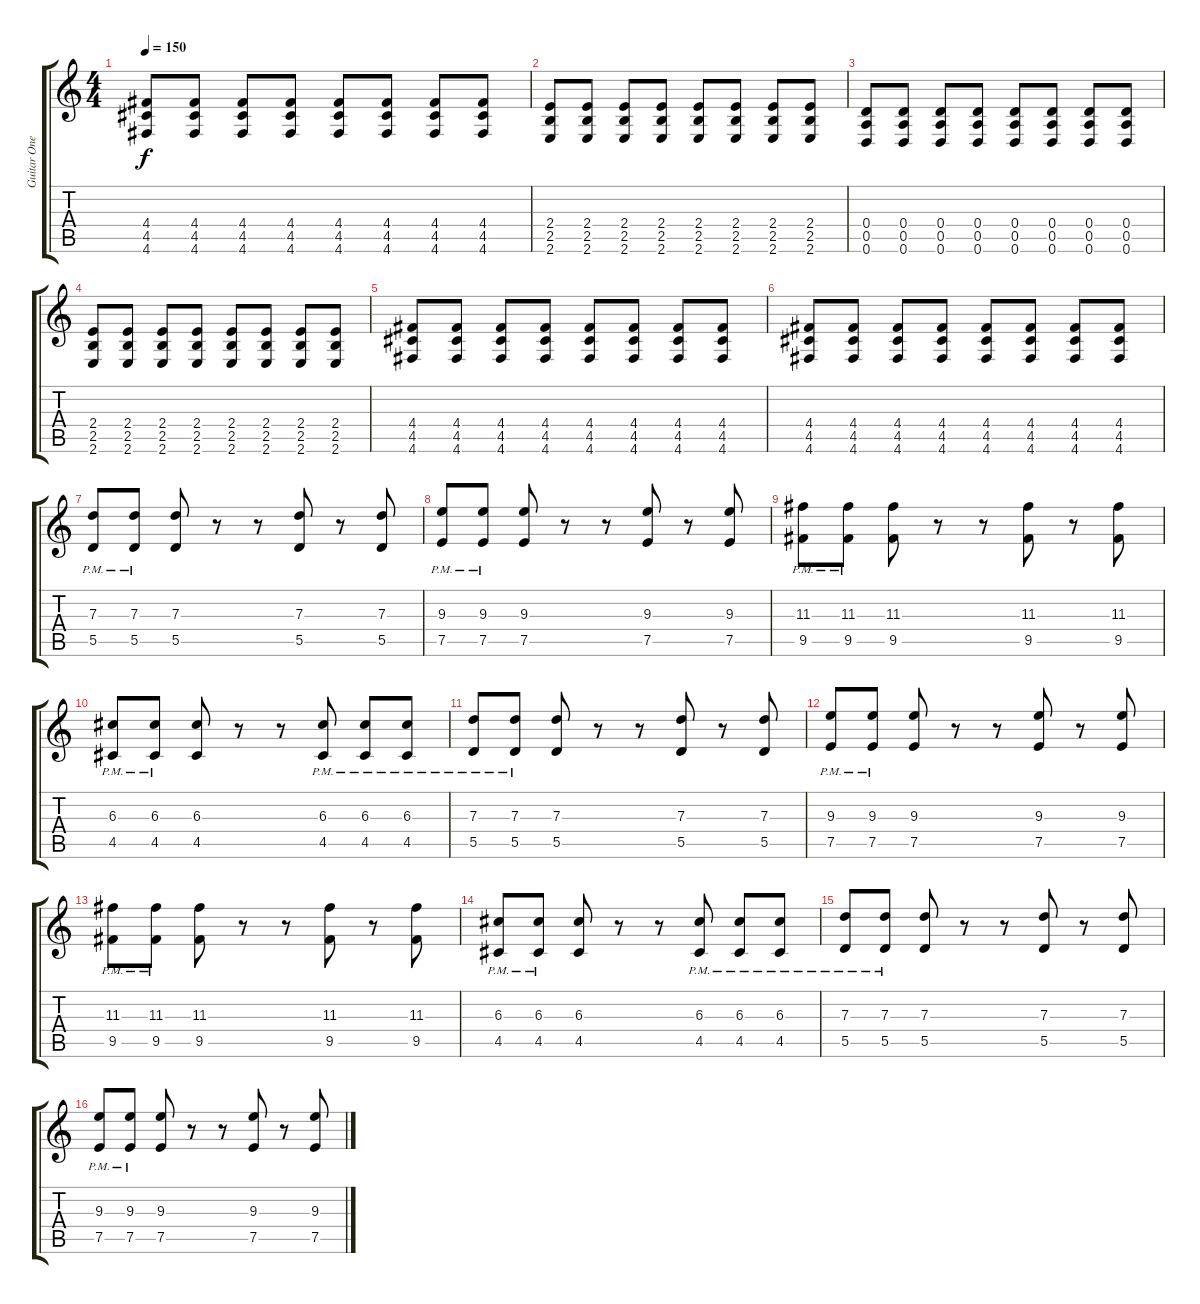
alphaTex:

\track ("Guitar One Double" "Guitar One") {instrument overdrivenguitar}
\staff {score tabs}
\tuning (E4 B3 G3 D3 A2 D2) {hide}
\ts (4 4)
\tempo 150
\clef g2
\ks c
(4.4 4.5 4.6).8{dy f} (4.4 4.5 4.6).8 (4.4 4.5 4.6).8 (4.4 4.5 4.6).8 (4.4 4.5 4.6).8 (4.4 4.5 4.6).8 (4.4 4.5 4.6).8 (4.4 4.5 4.6).8 |
(2.4 2.5 2.6).8 (2.4 2.5 2.6).8 (2.4 2.5 2.6).8 (2.4 2.5 2.6).8 (2.4 2.5 2.6).8 (2.4 2.5 2.6).8 (2.4 2.5 2.6).8 (2.4 2.5 2.6).8 |
(0.4 0.5 0.6).8 (0.4 0.5 0.6).8 (0.4 0.5 0.6).8 (0.4 0.5 0.6).8 (0.4 0.5 0.6).8 (0.4 0.5 0.6).8 (0.4 0.5 0.6).8 (0.4 0.5 0.6).8 |
(2.4 2.5 2.6).8 (2.4 2.5 2.6).8 (2.4 2.5 2.6).8 (2.4 2.5 2.6).8 (2.4 2.5 2.6).8 (2.4 2.5 2.6).8 (2.4 2.5 2.6).8 (2.4 2.5 2.6).8 |
(4.4 4.5 4.6).8 (4.4 4.5 4.6).8 (4.4 4.5 4.6).8 (4.4 4.5 4.6).8 (4.4 4.5 4.6).8 (4.4 4.5 4.6).8 (4.4 4.5 4.6).8 (4.4 4.5 4.6).8 |
(4.4 4.5 4.6).8 (4.4 4.5 4.6).8 (4.4 4.5 4.6).8 (4.4 4.5 4.6).8 (4.4 4.5 4.6).8 (4.4 4.5 4.6).8 (4.4 4.5 4.6).8 (4.4 4.5 4.6).8 |
(7.3{pm} 5.5{pm}).8 (7.3{pm} 5.5{pm}).8 (7.3 5.5).8 r.8 r.8 (7.3 5.5).8 r.8 (7.3 5.5).8 |
(9.3{pm} 7.5{pm}).8 (9.3{pm} 7.5{pm}).8 (9.3 7.5).8 r.8 r.8 (9.3 7.5).8 r.8 (9.3 7.5).8 |
(11.3{pm} 9.5{pm}).8 (11.3{pm} 9.5{pm}).8 (11.3 9.5).8 r.8 r.8 (11.3 9.5).8 r.8 (11.3 9.5).8 |
(6.3{pm} 4.5{pm}).8 (6.3{pm} 4.5{pm}).8 (6.3 4.5).8 r.8 r.8 (6.3{pm} 4.5{pm}).8 (6.3{pm} 4.5{pm}).8 (6.3{pm} 4.5{pm}).8 |
(7.3{pm} 5.5{pm}).8 (7.3{pm} 5.5{pm}).8 (7.3 5.5).8 r.8 r.8 (7.3 5.5).8 r.8 (7.3 5.5).8 |
(9.3{pm} 7.5{pm}).8 (9.3{pm} 7.5{pm}).8 (9.3 7.5).8 r.8 r.8 (9.3 7.5).8 r.8 (9.3 7.5).8 |
(11.3{pm} 9.5{pm}).8 (11.3{pm} 9.5{pm}).8 (11.3 9.5).8 r.8 r.8 (11.3 9.5).8 r.8 (11.3 9.5).8 |
(6.3{pm} 4.5{pm}).8 (6.3{pm} 4.5{pm}).8 (6.3 4.5).8 r.8 r.8 (6.3{pm} 4.5{pm}).8 (6.3{pm} 4.5{pm}).8 (6.3{pm} 4.5{pm}).8 |
(7.3{pm} 5.5{pm}).8 (7.3{pm} 5.5{pm}).8 (7.3 5.5).8 r.8 r.8 (7.3 5.5).8 r.8 (7.3 5.5).8 |
(9.3{pm} 7.5{pm}).8 (9.3{pm} 7.5{pm}).8 (9.3 7.5).8 r.8 r.8 (9.3 7.5).8 r.8 (9.3 7.5).8
